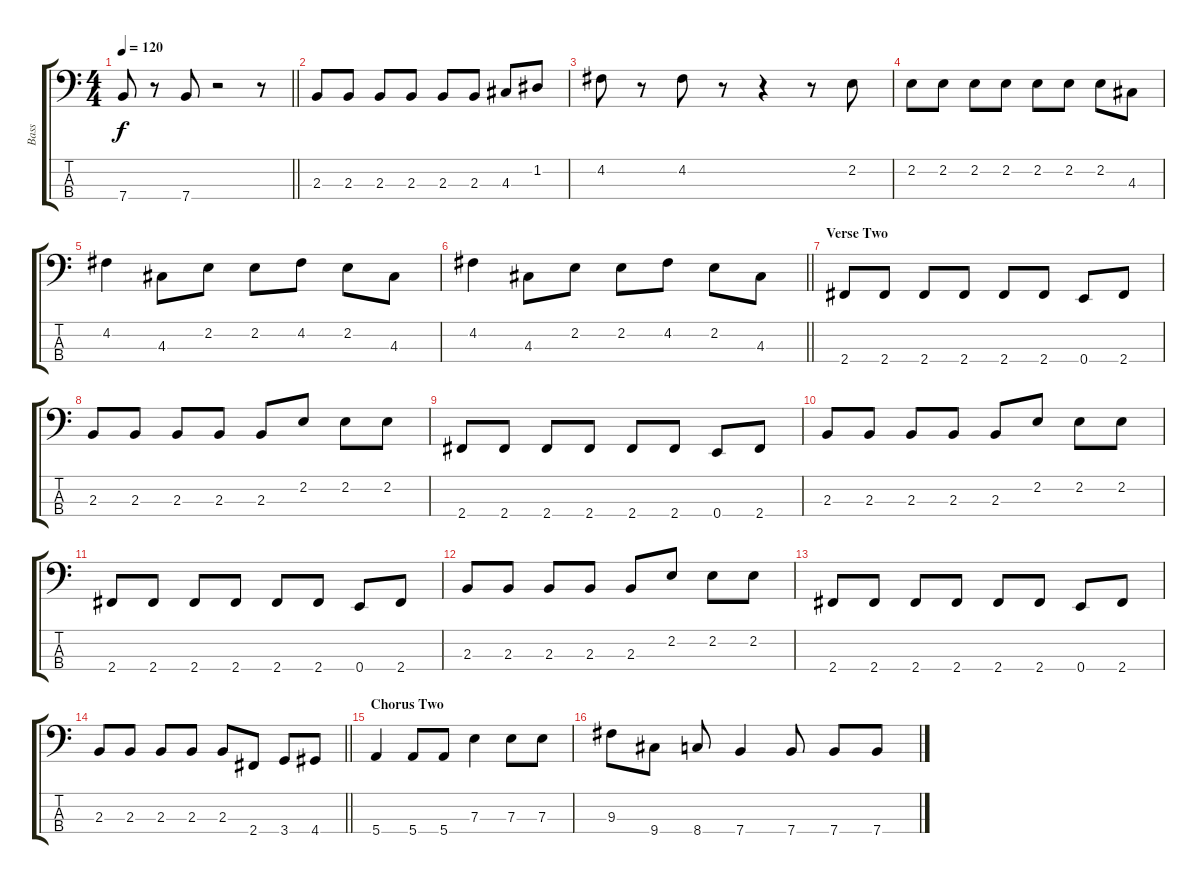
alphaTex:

\track ("Bass" "Bass") {instrument electricbassfinger}
\staff {score tabs}
\tuning (G2 D2 A1 E1) {hide}
\ts (4 4)
\tempo 120
\clef f4
\barLineRight lightlight
\ks c
7.4.8{dy f} r.8 7.4.8 r.2 r.8 |
2.3.8 2.3.8 2.3.8 2.3.8 2.3.8 2.3.8 4.3.8 1.2.8 |
4.2.8 r.8 4.2.8 r.8 r.4 r.8 2.2.8 |
2.2.8 2.2.8 2.2.8 2.2.8 2.2.8 2.2.8 2.2.8 4.3.8 |
4.2.4 4.3.8 2.2.8 2.2.8 4.2.8 2.2.8 4.3.8 |
\barLineRight lightlight
4.2.4 4.3.8 2.2.8 2.2.8 4.2.8 2.2.8 4.3.8 |
\section ("" "Verse Two")
2.4.8 2.4.8 2.4.8 2.4.8 2.4.8 2.4.8 0.4.8 2.4.8 |
2.3.8 2.3.8 2.3.8 2.3.8 2.3.8 2.2.8 2.2.8 2.2.8 |
2.4.8 2.4.8 2.4.8 2.4.8 2.4.8 2.4.8 0.4.8 2.4.8 |
2.3.8 2.3.8 2.3.8 2.3.8 2.3.8 2.2.8 2.2.8 2.2.8 |
2.4.8 2.4.8 2.4.8 2.4.8 2.4.8 2.4.8 0.4.8 2.4.8 |
2.3.8 2.3.8 2.3.8 2.3.8 2.3.8 2.2.8 2.2.8 2.2.8 |
2.4.8 2.4.8 2.4.8 2.4.8 2.4.8 2.4.8 0.4.8 2.4.8 |
\barLineRight lightlight
2.3.8 2.3.8 2.3.8 2.3.8 2.3.8 2.4.8 3.4.8 4.4.8 |
\section ("" "Chorus Two")
5.4.4 5.4.8 5.4.8 7.3.4 7.3.8 7.3.8 |
9.3.8 9.4.8 8.4.8 7.4.4 7.4.8 7.4.8 7.4.8
